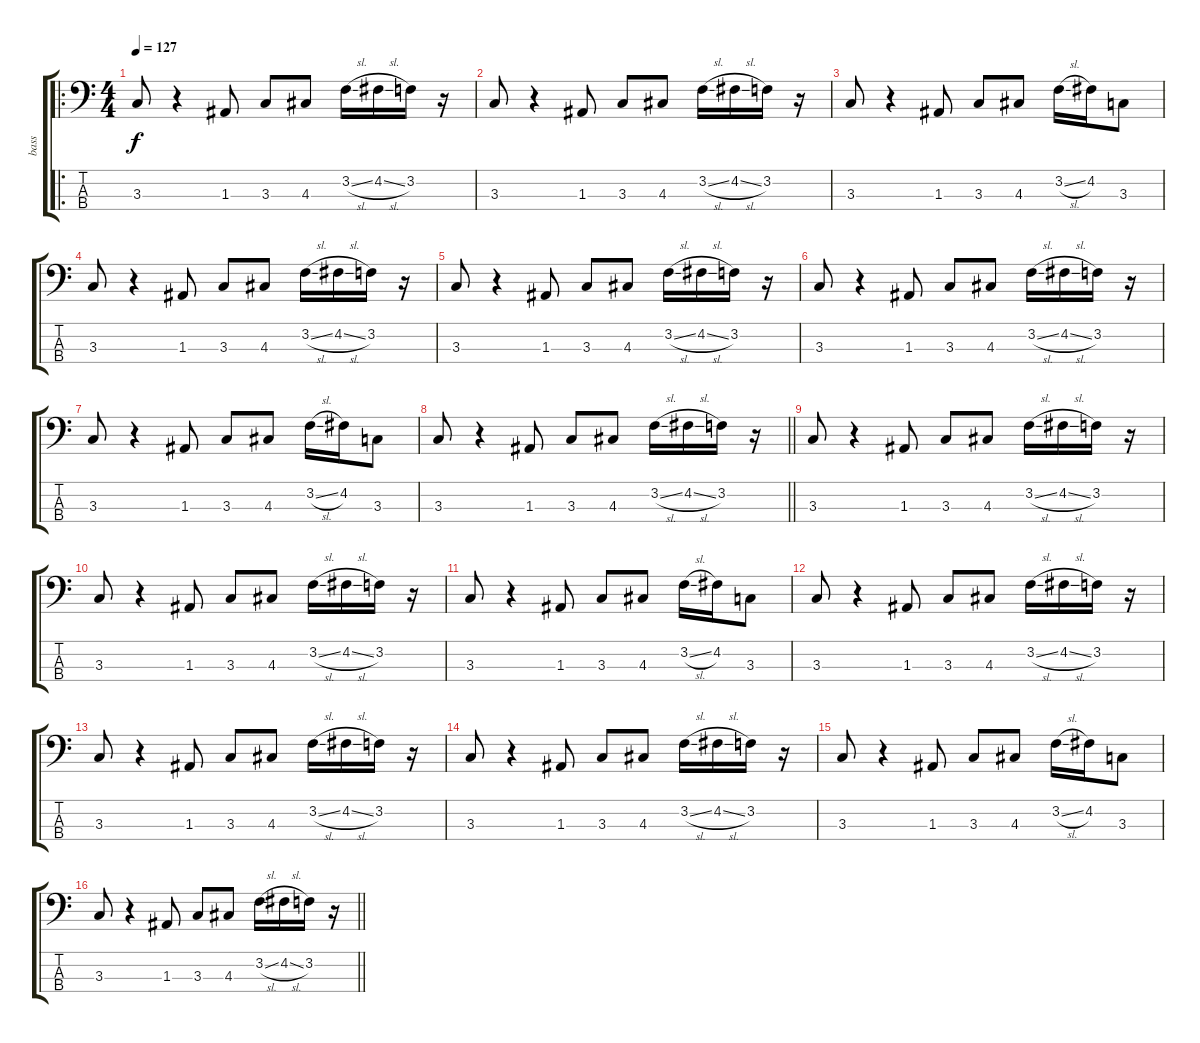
\track ("bass" "bass") {instrument electricbassfinger}
\staff {score tabs}
\tuning (G2 D2 A1 E1) {hide}
\ro
\ts (4 4)
\tempo 127
\clef f4
\ks c
3.3.8{dy f} r.4 1.3.8 3.3.8 4.3.8 3.2{sl}.16 4.2{sl}.16 3.2.16 r.16 |
3.3.8 r.4 1.3.8 3.3.8 4.3.8 3.2{sl}.16 4.2{sl}.16 3.2.16 r.16 |
3.3.8 r.4 1.3.8 3.3.8 4.3.8 3.2{sl}.16 4.2.16 3.3.8 |
3.3.8 r.4 1.3.8 3.3.8 4.3.8 3.2{sl}.16 4.2{sl}.16 3.2.16 r.16 |
3.3.8 r.4 1.3.8 3.3.8 4.3.8 3.2{sl}.16 4.2{sl}.16 3.2.16 r.16 |
3.3.8 r.4 1.3.8 3.3.8 4.3.8 3.2{sl}.16 4.2{sl}.16 3.2.16 r.16 |
3.3.8 r.4 1.3.8 3.3.8 4.3.8 3.2{sl}.16 4.2.16 3.3.8 |
\barLineRight lightlight
3.3.8 r.4 1.3.8 3.3.8 4.3.8 3.2{sl}.16 4.2{sl}.16 3.2.16 r.16 |
3.3.8 r.4 1.3.8 3.3.8 4.3.8 3.2{sl}.16 4.2{sl}.16 3.2.16 r.16 |
3.3.8 r.4 1.3.8 3.3.8 4.3.8 3.2{sl}.16 4.2{sl}.16 3.2.16 r.16 |
3.3.8 r.4 1.3.8 3.3.8 4.3.8 3.2{sl}.16 4.2.16 3.3.8 |
3.3.8 r.4 1.3.8 3.3.8 4.3.8 3.2{sl}.16 4.2{sl}.16 3.2.16 r.16 |
3.3.8 r.4 1.3.8 3.3.8 4.3.8 3.2{sl}.16 4.2{sl}.16 3.2.16 r.16 |
3.3.8 r.4 1.3.8 3.3.8 4.3.8 3.2{sl}.16 4.2{sl}.16 3.2.16 r.16 |
3.3.8 r.4 1.3.8 3.3.8 4.3.8 3.2{sl}.16 4.2.16 3.3.8 |
\barLineRight lightlight
3.3.8 r.4 1.3.8 3.3.8 4.3.8 3.2{sl}.16 4.2{sl}.16 3.2.16 r.16
